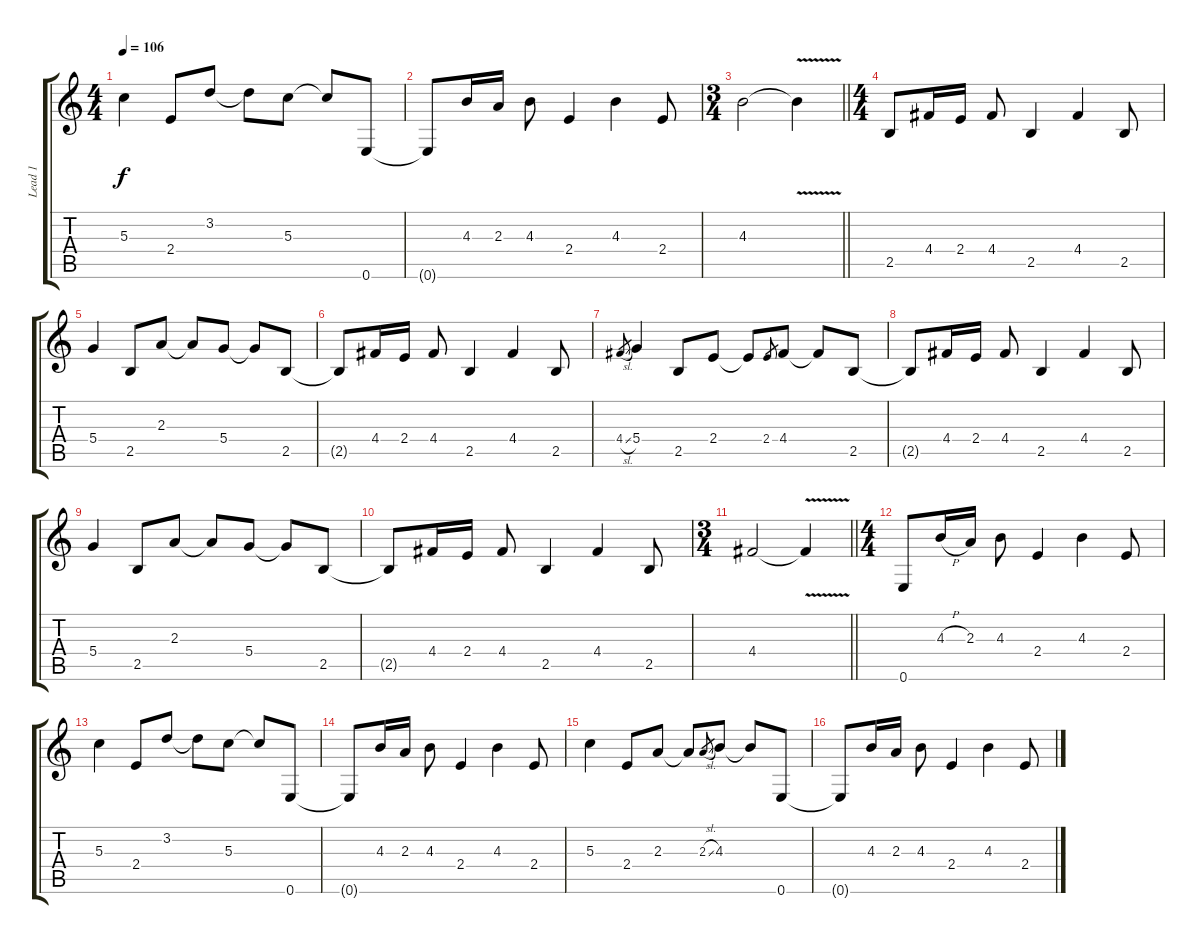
\track ("Lead 1" "Lead 1") {instrument overdrivenguitar}
\staff {score tabs}
\tuning (E4 B3 G3 D3 A2 E2) {hide}
\ts (4 4)
\tempo 106
\clef g2
\ks c
5.3.4{dy f} 2.4.8 3.2.8 3.2{t}.8 5.3.8 5.3{t}.8 0.6.8 |
0.6{t}.8 4.3.16 2.3.16 4.3.8 2.4.4 4.3.4 2.4.8 |
\ts (3 4)
\barLineRight lightlight
4.3.2 4.3{v t}.4 |
\ts (4 4)
2.5.8 4.4.16 2.4.16 4.4.8 2.5.4 4.4.4 2.5.8 |
5.4.4 2.5.8 2.3.8 2.3{t}.8 5.4.8 5.4{t}.8 2.5.8 |
2.5{t}.8 4.4.16 2.4.16 4.4.8 2.5.4 4.4.4 2.5.8 |
4.4{sl}.8{gr} 5.4.4 2.5.8 2.4.8 2.4{t}.8 2.4.8{gr} 4.4.8 4.4{t}.8 2.5.8 |
2.5{t}.8 4.4.16 2.4.16 4.4.8 2.5.4 4.4.4 2.5.8 |
5.4.4 2.5.8 2.3.8 2.3{t}.8 5.4.8 5.4{t}.8 2.5.8 |
2.5{t}.8 4.4.16 2.4.16 4.4.8 2.5.4 4.4.4 2.5.8 |
\ts (3 4)
\barLineRight lightlight
4.4.2 4.4{v t}.4 |
\ts (4 4)
0.6.8 4.3{h}.16 2.3.16 4.3.8 2.4.4 4.3.4 2.4.8 |
5.3.4 2.4.8 3.2.8 3.2{t}.8 5.3.8 5.3{t}.8 0.6.8 |
0.6{t}.8 4.3.16 2.3.16 4.3.8 2.4.4 4.3.4 2.4.8 |
5.3.4 2.4.8 2.3.8 2.3{t}.8 2.3{sl}.8{gr} 4.3.8 4.3{t}.8 0.6.8 |
0.6{t}.8 4.3.16 2.3.16 4.3.8 2.4.4 4.3.4 2.4.8
